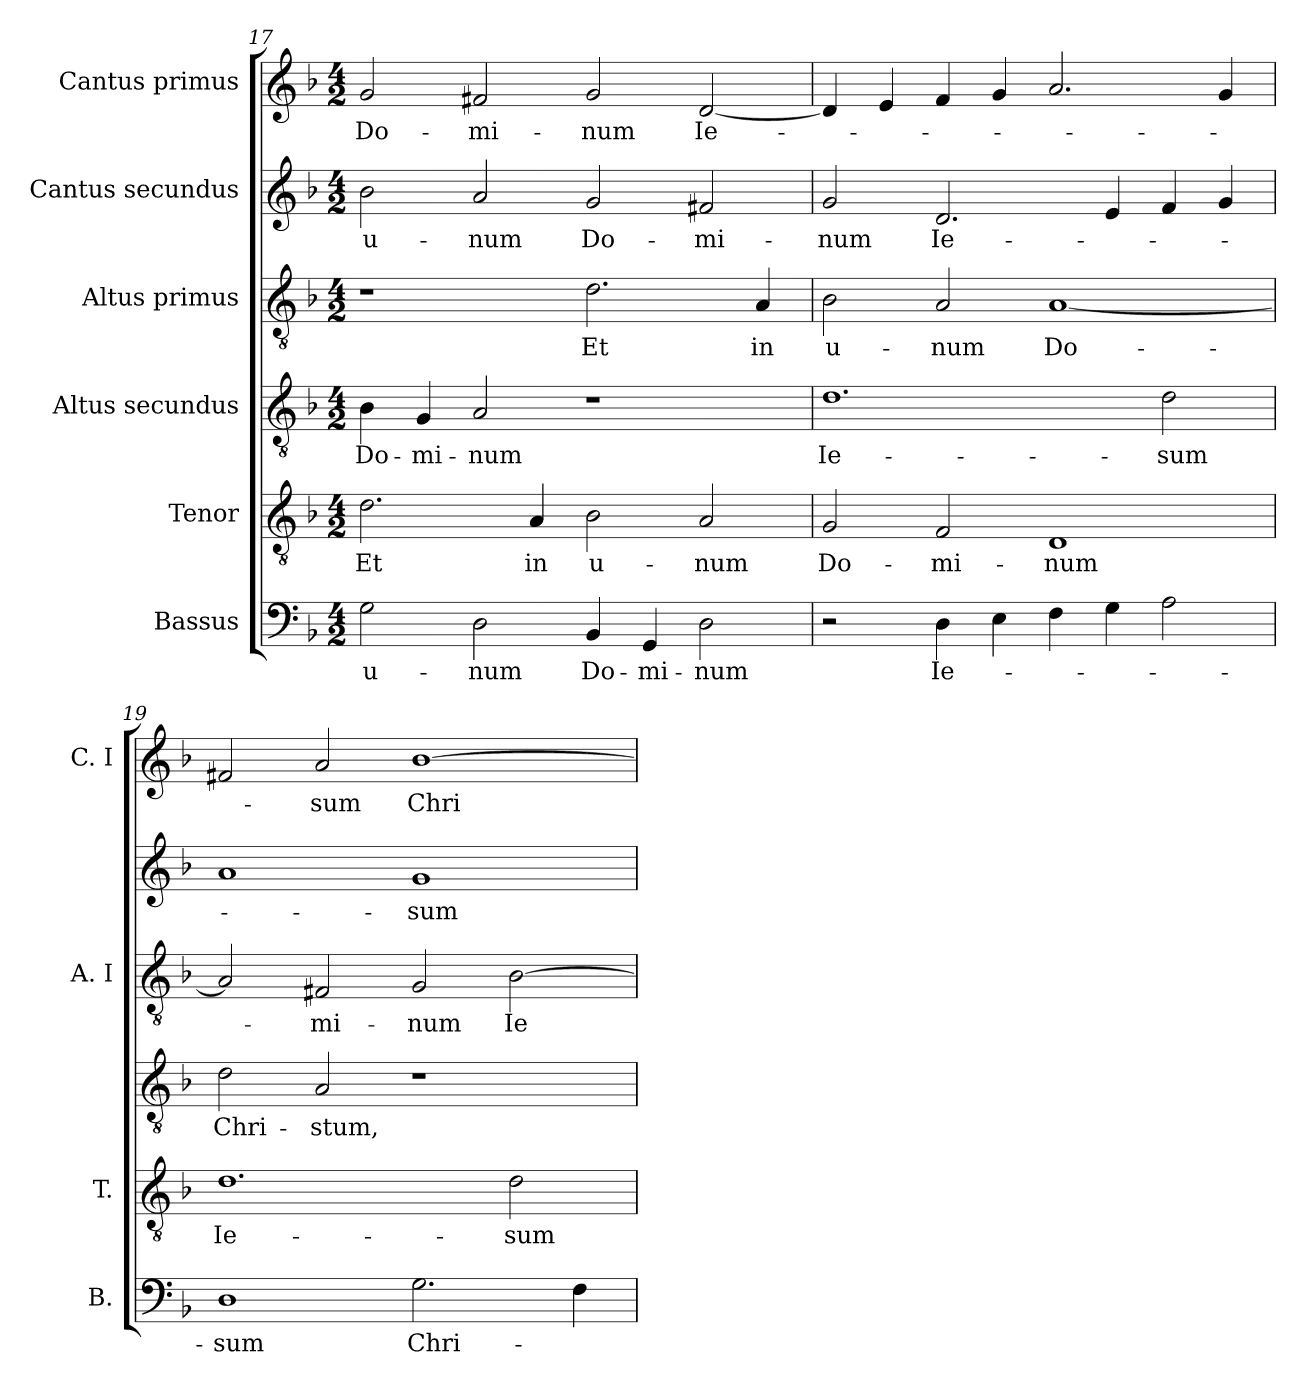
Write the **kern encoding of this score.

**kern	**text	**kern	**text	**kern	**text	**kern	**text	**kern	**text	**kern	**text
*part6	*part6	*part5	*part5	*part4	*part4	*part3	*part3	*part2	*part2	*part1	*part1
*staff6	*staff6	*staff5	*staff5	*staff4	*staff4	*staff3	*staff3	*staff2	*staff2	*staff1	*staff1
*I"Bassus	*	*I"Tenor	*	*I"Altus secundus	*	*I"Altus primus	*	*I"Cantus secundus	*	*I"Cantus primus	*
*I'B.	*	*I'T.	*	*	*	*I'A. I	*	*	*	*I'C. I	*
*clefF4	*	*clefGv2	*	*clefGv2	*	*clefGv2	*	*clefG2	*	*clefG2	*
*	*	*ITrd7c12	*	*ITrd7c12	*	*ITrd7c12	*	*	*	*	*
*k[b-]	*	*k[b-]	*	*k[b-]	*	*k[b-]	*	*k[b-]	*	*k[b-]	*
*d:	*	*d:	*	*d:	*	*d:	*	*d:	*	*d:	*
*M4/2	*	*M4/2	*	*M4/2	*	*M4/2	*	*M4/2	*	*M4/2	*
=17	=17	=17	=17	=17	=17	=17	=17	=17	=17	=17	=17
!	!LO:LY:b:color=#000000	!	!	!	!	!	!	!	!	!	!
!	!	!	!LO:LY:b:color=#000000	!	!	!	!	!	!	!	!
!	!	!	!	!	!LO:LY:b:color=#000000	!	!	!	!	!	!
!	!	!	!	!	!	!	!	!	!LO:LY:b:color=#000000	!	!
!	!	!	!	!	!	!	!	!	!	!	!LO:LY:b:color=#000000
2Gi\	u-	2.Di\	Et	4BB-i\	Do-	1r	.	2b-i\	u-	2gi/	Do-
!	!	!	!	!	!LO:LY:b:color=#000000	!	!	!	!	!	!
.	.	.	.	4GGi/	-mi-	.	.	.	.	.	.
!	!LO:LY:b:color=#000000	!	!	!	!	!	!	!	!	!	!
!	!	!	!	!	!LO:LY:b:color=#000000	!	!	!	!	!	!
!	!	!	!	!	!	!	!	!	!LO:LY:b:color=#000000	!	!
!	!	!	!	!	!	!	!	!	!	!	!LO:LY:b:color=#000000
2Di\	-num	.	.	2AAi/	-num	.	.	2ai/	-num	2f#Xi/	-mi-
!	!	!	!LO:LY:b:color=#000000	!	!	!	!	!	!	!	!
.	.	4AAi/	in	.	.	.	.	.	.	.	.
!	!LO:LY:b:color=#000000	!	!	!	!	!	!	!	!	!	!
!	!	!	!LO:LY:b:color=#000000	!	!	!	!	!	!	!	!
!	!	!	!	!	!	!	!LO:LY:b:color=#000000	!	!	!	!
!	!	!	!	!	!	!	!	!	!LO:LY:b:color=#000000	!	!
!	!	!	!	!	!	!	!	!	!	!	!LO:LY:b:color=#000000
4BB-i/	Do-	2BB-i\	u-	1r	.	2.Di\	Et	2gi/	Do-	2gi/	-num
!	!LO:LY:b:color=#000000	!	!	!	!	!	!	!	!	!	!
4GGi/	-mi-	.	.	.	.	.	.	.	.	.	.
!	!LO:LY:b:color=#000000	!	!	!	!	!	!	!	!	!	!
!	!	!	!LO:LY:b:color=#000000	!	!	!	!	!	!	!	!
!	!	!	!	!	!	!	!	!	!LO:LY:b:color=#000000	!	!
!	!	!	!	!	!	!	!	!	!	!	!LO:LY:b:color=#000000
2Di\	-num	2AAi/	-num	.	.	.	.	2f#Xi/	-mi-	[2di/	Ie-
!	!	!	!	!	!	!	!LO:LY:b:color=#000000	!	!	!	!
.	.	.	.	.	.	4AAi/	in	.	.	.	.
=18	=18	=18	=18	=18	=18	=18	=18	=18	=18	=18	=18
!	!	!	!LO:LY:b:color=#000000	!	!	!	!	!	!	!	!
!	!	!	!	!	!LO:LY:b:color=#000000	!	!	!	!	!	!
!	!	!	!	!	!	!	!LO:LY:b:color=#000000	!	!	!	!
!	!	!	!	!	!	!	!	!	!LO:LY:b:color=#000000	!	!
2r	.	2GGi/	Do-	1.Di	Ie-	2BB-i\	u-	2gi/	-num	4di/]	.
.	.	.	.	.	.	.	.	.	.	4ei/	.
!	!LO:LY:b:color=#000000	!	!	!	!	!	!	!	!	!	!
!	!	!	!LO:LY:b:color=#000000	!	!	!	!	!	!	!	!
!	!	!	!	!	!	!	!LO:LY:b:color=#000000	!	!	!	!
!	!	!	!	!	!	!	!	!	!LO:LY:b:color=#000000	!	!
4Di\	Ie-	2FFi/	-mi-	.	.	2AAi/	-num	2.di/	Ie-	4fi/	.
4Ei\	.	.	.	.	.	.	.	.	.	4gi/	.
!	!	!	!LO:LY:b:color=#000000	!	!	!	!	!	!	!	!
!	!	!	!	!	!	!	!LO:LY:b:color=#000000	!	!	!	!
4Fi\	.	1DDi	-num	.	.	[1AAi	Do-	.	.	2.ai/	.
4Gi\	.	.	.	.	.	.	.	4ei/	.	.	.
!	!	!	!	!	!LO:LY:b:color=#000000	!	!	!	!	!	!
2Ai\	.	.	.	2Di\	-sum	.	.	4fi/	.	.	.
.	.	.	.	.	.	.	.	4gi/	.	4gi/	.
!!LO:LB:g=z
=19	=19	=19	=19	=19	=19	=19	=19	=19	=19	=19	=19
!	!LO:LY:b:color=#000000	!	!	!	!	!	!	!	!	!	!
!	!	!	!LO:LY:b:color=#000000	!	!	!	!	!	!	!	!
!	!	!	!	!	!LO:LY:b:color=#000000	!	!	!	!	!	!
1Di	-sum	1.Di	Ie-	2Di\	Chri-	2AAi/]	.	1ai	.	2f#Xi/	.
!	!	!	!	!	!LO:LY:b:color=#000000	!	!	!	!	!	!
!	!	!	!	!	!	!	!LO:LY:b:color=#000000	!	!	!	!
!	!	!	!	!	!	!	!	!	!	!	!LO:LY:b:color=#000000
.	.	.	.	2AAi/	-stum,	2FF#Xi/	-mi-	.	.	2ai/	-sum
!	!LO:LY:b:color=#000000	!	!	!	!	!	!	!	!	!	!
!	!	!	!	!	!	!	!LO:LY:b:color=#000000	!	!	!	!
!	!	!	!	!	!	!	!	!	!LO:LY:b:color=#000000	!	!
!	!	!	!	!	!	!	!	!	!	!	!LO:LY:b:color=#000000
2.Gi\	Chri-	.	.	1r	.	2GGi/	-num	1gi	-sum	[1b-i	Chri-
!	!	!	!LO:LY:b:color=#000000	!	!	!	!	!	!	!	!
!	!	!	!	!	!	!	!LO:LY:b:color=#000000	!	!	!	!
.	.	2Di\	-sum	.	.	[2BB-i\	Ie-	.	.	.	.
4Fi\	.	.	.	.	.	.	.	.	.	.	.
=	=	=	=	=	=	=	=	=	=	=	=
*-	*-	*-	*-	*-	*-	*-	*-	*-	*-	*-	*-
